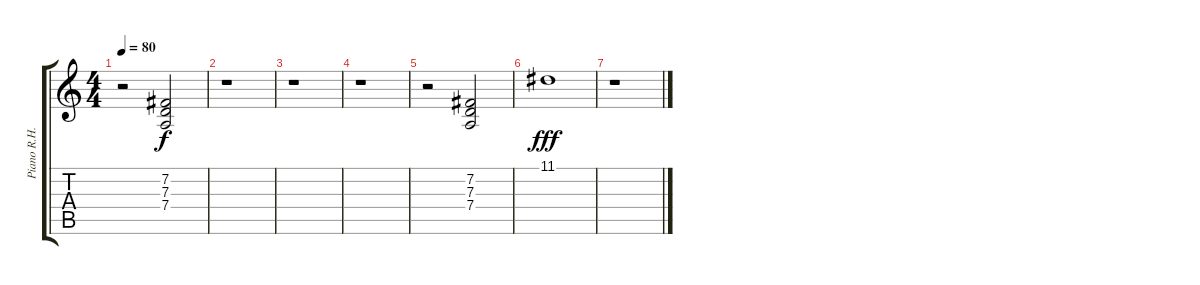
\track ("Piano R.H." "Piano R.H.") {instrument acousticgrandpiano}
\staff {score tabs}
\tuning (E4 B3 G3 D3 A2 E2) {hide}
\ts (4 4)
\tempo 80
\clef g2
\ks c
r.2{dy f instrument reversecymbal} (7.2 7.3 7.4).2 |
r.1 |
r.1 |
r.1 |
r.2{instrument reversecymbal} (7.2 7.3 7.4).2 |
11.1.1{dy fff instrument tubularbells} |
r.1
